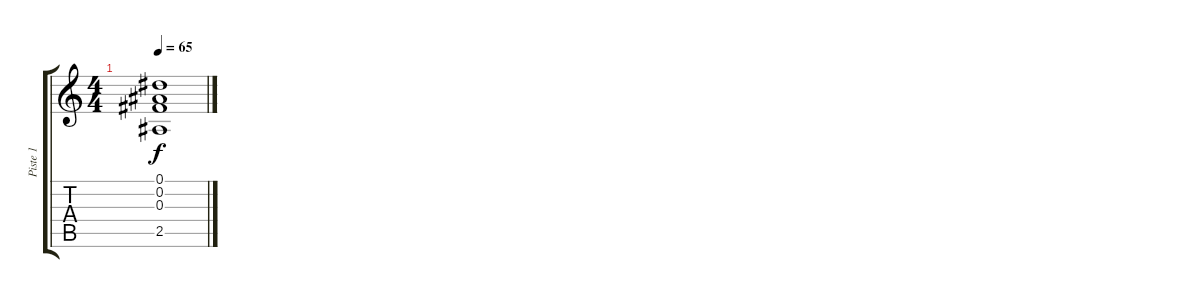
\track ("Piste 1" "Piste 1") {instrument acousticguitarsteel}
\staff {score tabs}
\tuning (Eb4 Bb3 Gb3 Db3 Ab2 Eb2) {hide}
\ts (4 4)
\tempo 65
\clef g2
\ks c
(0.1{t} 0.2{t} 0.3{t} 2.5{t}).1{dy f}
